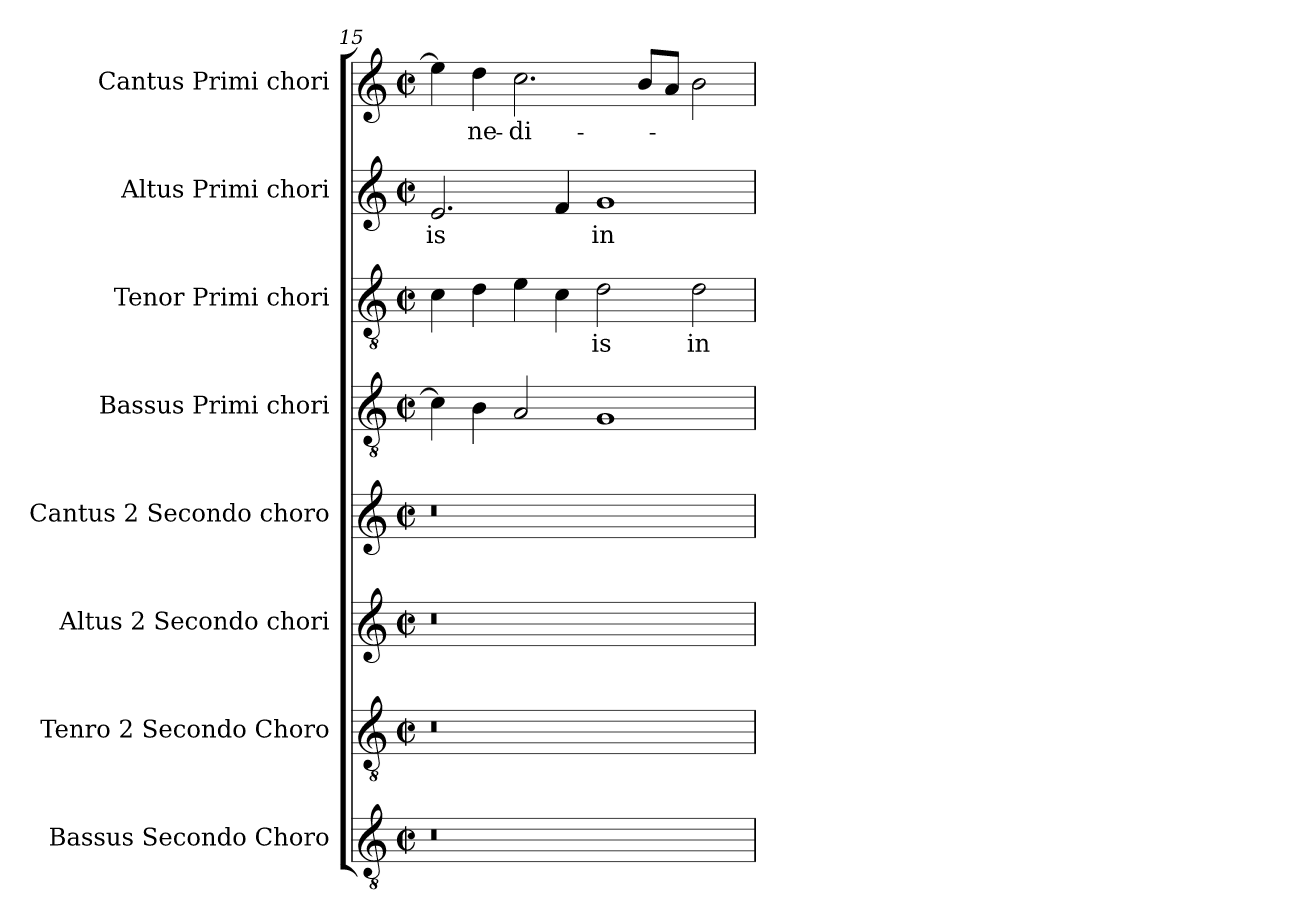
**kern	**kern	**kern	**kern	**kern	**kern	**text	**kern	**text	**kern	**text
*part8	*part7	*part6	*part5	*part4	*part3	*part3	*part2	*part2	*part1	*part1
*staff8	*staff7	*staff6	*staff5	*staff4	*staff3	*staff3	*staff2	*staff2	*staff1	*staff1
*I"Bassus  Secondo Choro	*I"Tenro 2  Secondo Choro	*I"Altus 2  Secondo chori	*I"Cantus 2  Secondo choro	*I"Bassus  Primi chori	*I"Tenor  Primi chori	*	*I"Altus  Primi chori	*	*I"Cantus  Primi chori	*
*I'Ch	*I'Ch	*I'Ch	*I'Ch	*I'Ch	*I'Ch	*	*I'Ch	*	*I'Ch	*
*clefGv2	*clefGv2	*clefG2	*clefG2	*clefGv2	*clefGv2	*	*clefG2	*	*clefG2	*
*M2/2	*M2/2	*M2/2	*M2/2	*M2/2	*M2/2	*	*M2/2	*	*M2/2	*
*met(c|)	*met(c|)	*met(c|)	*met(c|)	*met(c|)	*met(c|)	*	*met(c|)	*	*met(c|)	*
=15	=15	=15	=15	=15	=15	=15	=15	=15	=15	=15
!	!	!	!	!	!	!	!	!LO:LY:b:cj	!	!
0r	0r	0r	0r	4c\]	4c\	.	2.e/	-is	4ee\]	.
!	!	!	!	!	!	!	!	!	!	!LO:LY:b:cj
.	.	.	.	4B\	4d\	.	.	.	4dd\	-ne-
!	!	!	!	!	!	!	!	!	!	!LO:LY:b:cj
.	.	.	.	2A/	4e\	.	.	.	2.cc\	-di-
.	.	.	.	.	4c\	.	4f/	.	.	.
!	!	!	!	!	!	!LO:LY:b:cj	!	!LO:LY:b:cj	!	!
.	.	.	.	1G	2d\	-is	1g	in	.	.
.	.	.	.	.	.	.	.	.	8b/L	.
.	.	.	.	.	.	.	.	.	8a/J	.
!	!	!	!	!	!	!LO:LY:b:cj	!	!	!	!
.	.	.	.	.	2d\	in	.	.	2b\	.
=	=	=	=	=	=	=	=	=	=	=
*-	*-	*-	*-	*-	*-	*-	*-	*-	*-	*-
